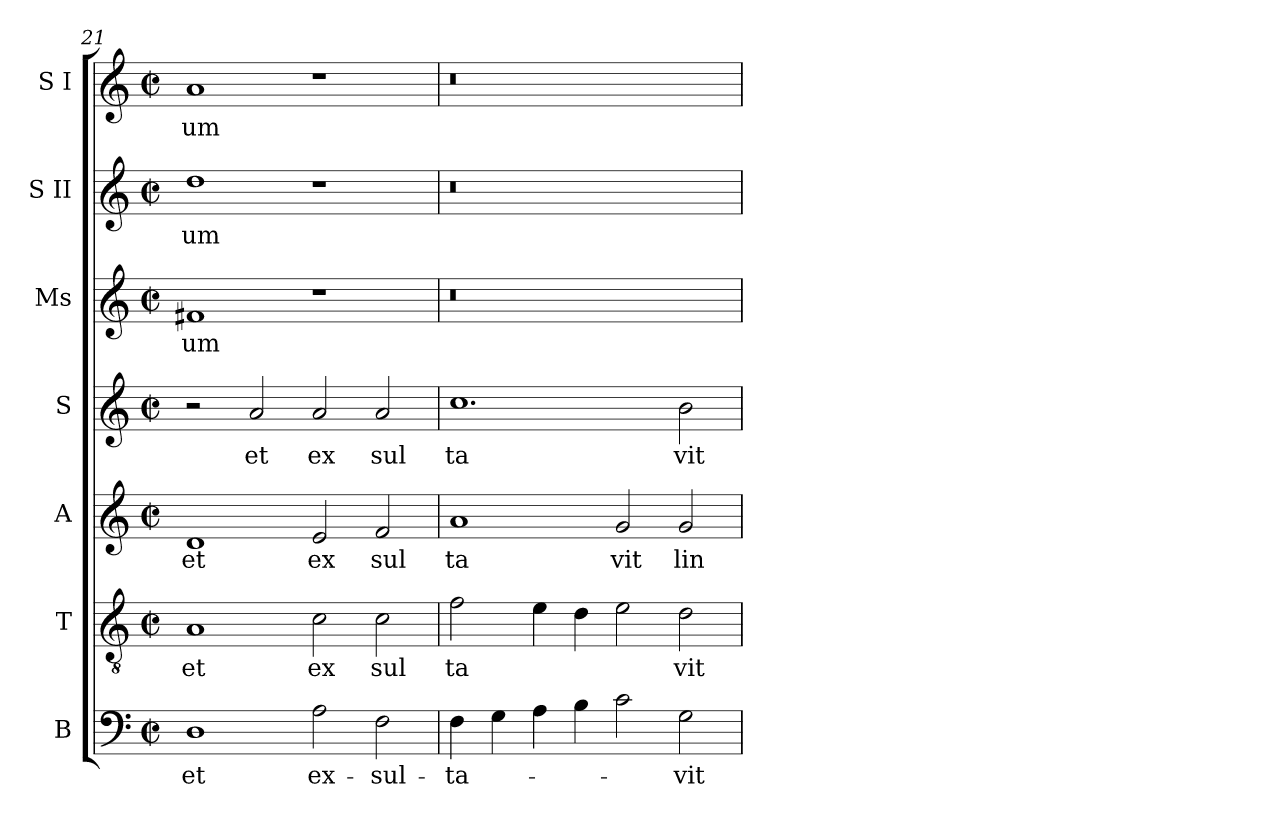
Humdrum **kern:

**kern	**text	**kern	**text	**kern	**text	**kern	**text	**kern	**text	**kern	**text	**kern	**text
*part7	*part7	*part6	*part6	*part5	*part5	*part4	*part4	*part3	*part3	*part2	*part2	*part1	*part1
*staff7	*staff7	*staff6	*staff6	*staff5	*staff5	*staff4	*staff4	*staff3	*staff3	*staff2	*staff2	*staff1	*staff1
*I"B	*	*I"T	*	*I"A	*	*I"S	*	*I"Ms	*	*I"S II	*	*I"S I	*
*clefF4	*	*clefGv2	*	*clefG2	*	*clefG2	*	*clefG2	*	*clefG2	*	*clefG2	*
*M2/2	*	*M2/2	*	*M2/2	*	*M2/2	*	*M2/2	*	*M2/2	*	*M2/2	*
*met(c|)	*	*met(c|)	*	*met(c|)	*	*met(c|)	*	*met(c|)	*	*met(c|)	*	*met(c|)	*
=21	=21	=21	=21	=21	=21	=21	=21	=21	=21	=21	=21	=21	=21
!	!LO:LY:b:cj	!	!LO:LY:b:cj	!	!LO:LY:b:cj	!	!	!	!LO:LY:b:cj	!	!LO:LY:b:cj	!	!LO:LY:b:cj
1D	et	1A	et	1d	et	2r	.	1f#X	um	1dd	um	1a	um
!	!	!	!	!	!	!	!LO:LY:b:cj	!	!	!	!	!	!
.	.	.	.	.	.	2a/	et	.	.	.	.	.	.
!	!LO:LY:b:cj	!	!LO:LY:b:cj	!	!LO:LY:b:cj	!	!LO:LY:b:cj	!	!	!	!	!	!
2A\	ex-	2c\	ex	2e/	ex	2a/	ex	1r	.	1r	.	1r	.
!	!LO:LY:b:cj	!	!LO:LY:b:cj	!	!LO:LY:b:cj	!	!LO:LY:b:cj	!	!	!	!	!	!
2F\	-sul-	2c\	sul	2f/	sul	2a/	sul	.	.	.	.	.	.
=22	=22	=22	=22	=22	=22	=22	=22	=22	=22	=22	=22	=22	=22
!	!LO:LY:b:cj	!	!LO:LY:b:cj	!	!LO:LY:b:cj	!	!LO:LY:b:cj	!	!	!	!	!	!
4F\	-ta-	2f\	ta	1a	ta	1.cc	ta	0r	.	0r	.	0r	.
4G\	.	.	.	.	.	.	.	.	.	.	.	.	.
4A\	.	4e\	.	.	.	.	.	.	.	.	.	.	.
4B\	.	4d\	.	.	.	.	.	.	.	.	.	.	.
!	!	!	!	!	!LO:LY:b:cj	!	!	!	!	!	!	!	!
2c\	.	2e\	.	2g/	vit	.	.	.	.	.	.	.	.
!	!LO:LY:b:cj	!	!LO:LY:b:cj	!	!LO:LY:b:cj	!	!LO:LY:b:cj	!	!	!	!	!	!
2G\	-vit	2d\	vit	2g/	lin	2b\	vit	.	.	.	.	.	.
=	=	=	=	=	=	=	=	=	=	=	=	=	=
*-	*-	*-	*-	*-	*-	*-	*-	*-	*-	*-	*-	*-	*-
